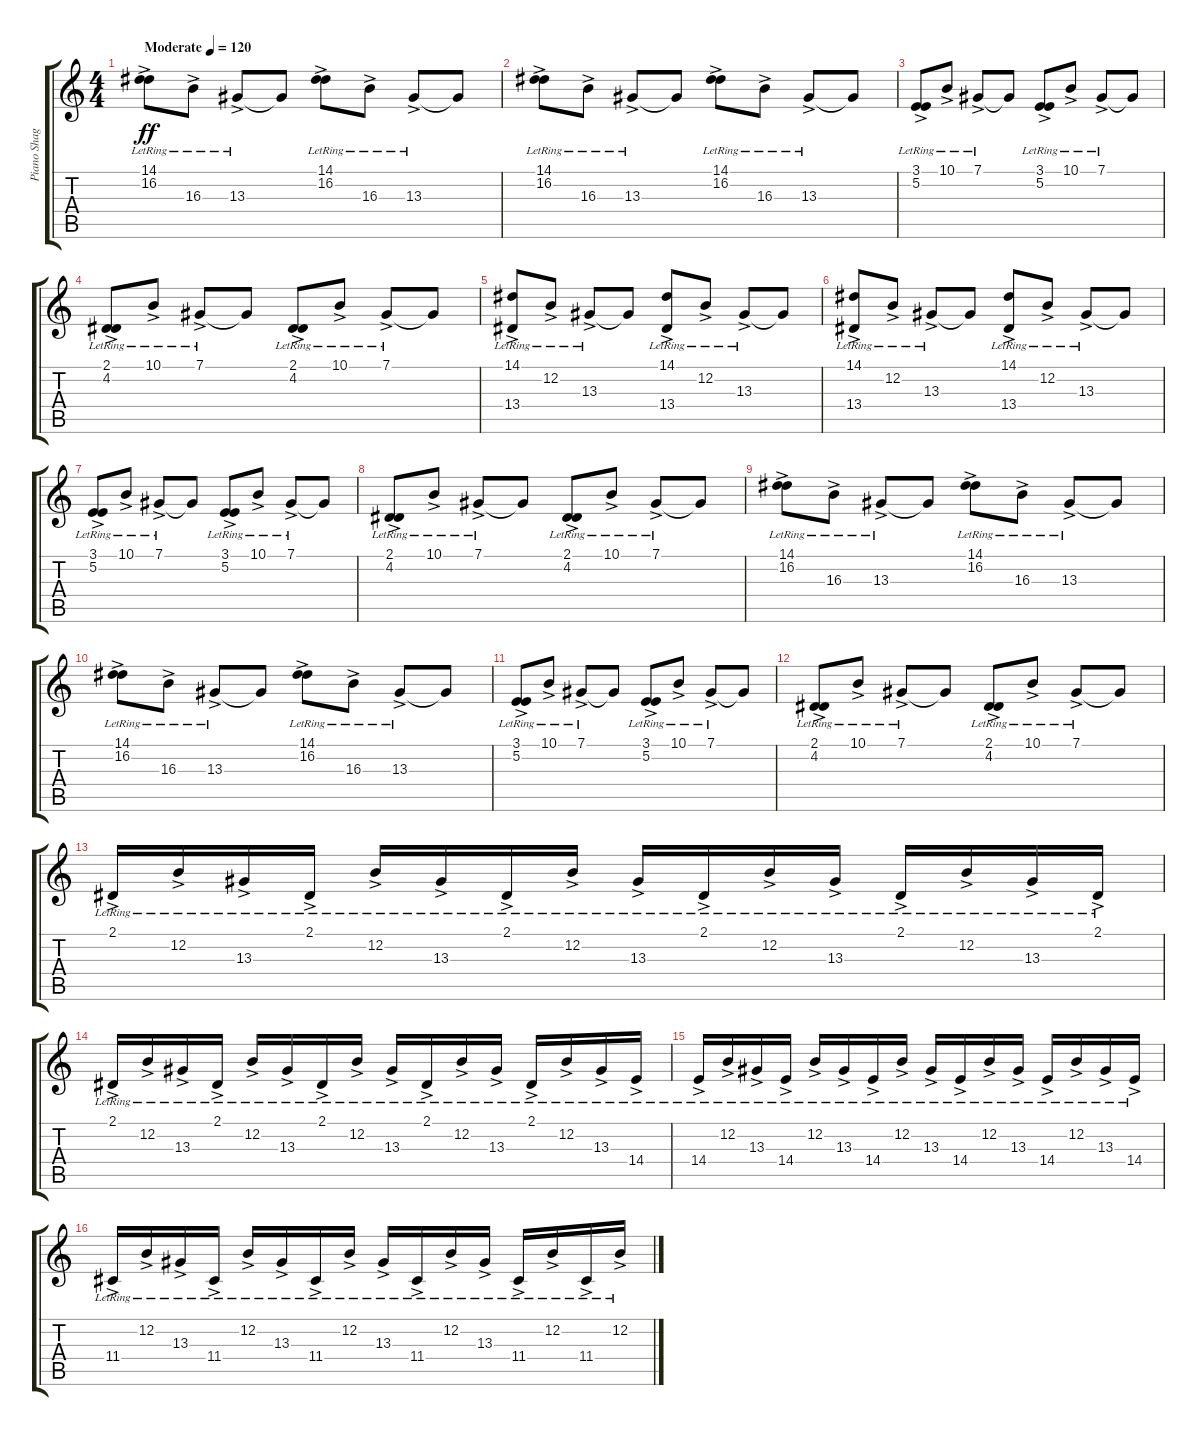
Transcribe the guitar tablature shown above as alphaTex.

\track ("Piano Shaggy" "Piano Shag") {instrument brightacousticpiano}
\staff {score tabs}
\tuning (Db4 B3 G3 D3 A2 E2) {hide}
\ts (4 4)
\tempo (120 "Moderate")
\clef g2
\ks c
(14.1{ac lr} 16.2{ac lr}).8{dy ff instrument brightacousticpiano} 16.3{ac lr}.8 13.3{ac lr}.8 13.3{t}.8 (14.1{ac lr} 16.2{ac lr}).8 16.3{ac lr}.8 13.3{ac lr}.8 13.3{t}.8 |
(14.1{ac lr} 16.2{ac lr}).8 16.3{ac lr}.8 13.3{ac lr}.8 13.3{t}.8 (14.1{ac lr} 16.2{ac lr}).8 16.3{ac lr}.8 13.3{ac lr}.8 13.3{t}.8 |
(3.1{ac lr} 5.2{ac lr}).8 10.1{ac lr}.8 7.1{ac lr}.8 7.1{t}.8 (3.1{ac lr} 5.2{ac lr}).8 10.1{ac lr}.8 7.1{ac lr}.8 7.1{t}.8 |
(2.1{ac lr} 4.2{ac lr}).8 10.1{ac lr}.8 7.1{ac lr}.8 7.1{t}.8 (2.1{ac lr} 4.2{ac lr}).8 10.1{ac lr}.8 7.1{ac lr}.8 7.1{t}.8 |
(14.1{ac lr} 13.4{ac lr}).8 12.2{ac lr}.8 13.3{ac lr}.8 13.3{t}.8 (14.1{ac lr} 13.4{ac lr}).8 12.2{ac lr}.8 13.3{ac lr}.8 13.3{t}.8 |
(14.1{ac lr} 13.4{ac lr}).8 12.2{ac lr}.8 13.3{ac lr}.8 13.3{t}.8 (14.1{ac lr} 13.4{ac lr}).8 12.2{ac lr}.8 13.3{ac lr}.8 13.3{t}.8 |
(3.1{ac lr} 5.2{ac lr}).8 10.1{ac lr}.8 7.1{ac lr}.8 7.1{t}.8 (3.1{ac lr} 5.2{ac lr}).8 10.1{ac lr}.8 7.1{ac lr}.8 7.1{t}.8 |
(2.1{ac lr} 4.2{ac lr}).8 10.1{ac lr}.8 7.1{ac lr}.8 7.1{t}.8 (2.1{ac lr} 4.2{ac lr}).8 10.1{ac lr}.8 7.1{ac lr}.8 7.1{t}.8 |
(14.1{ac lr} 16.2{ac lr}).8 16.3{ac lr}.8 13.3{ac lr}.8 13.3{t}.8 (14.1{ac lr} 16.2{ac lr}).8 16.3{ac lr}.8 13.3{ac lr}.8 13.3{t}.8 |
(14.1{ac lr} 16.2{ac lr}).8 16.3{ac lr}.8 13.3{ac lr}.8 13.3{t}.8 (14.1{ac lr} 16.2{ac lr}).8 16.3{ac lr}.8 13.3{ac lr}.8 13.3{t}.8 |
(3.1{ac lr} 5.2{ac lr}).8 10.1{ac lr}.8 7.1{ac lr}.8 7.1{t}.8 (3.1{ac lr} 5.2{ac lr}).8 10.1{ac lr}.8 7.1{ac lr}.8 7.1{t}.8 |
(2.1{ac lr} 4.2{ac lr}).8 10.1{ac lr}.8 7.1{ac lr}.8 7.1{t}.8 (2.1{ac lr} 4.2{ac lr}).8 10.1{ac lr}.8 7.1{ac lr}.8 7.1{t}.8 |
2.1{ac lr}.16 12.2{ac lr}.16 13.3{ac lr}.16 2.1{ac lr}.16 12.2{ac lr}.16 13.3{ac lr}.16 2.1{ac lr}.16 12.2{ac lr}.16 13.3{ac lr}.16 2.1{ac lr}.16 12.2{ac lr}.16 13.3{ac lr}.16 2.1{ac lr}.16 12.2{ac lr}.16 13.3{ac lr}.16 2.1{ac lr}.16 |
2.1{ac lr}.16 12.2{ac lr}.16 13.3{ac lr}.16 2.1{ac lr}.16 12.2{ac lr}.16 13.3{ac lr}.16 2.1{ac lr}.16 12.2{ac lr}.16 13.3{ac lr}.16 2.1{ac lr}.16 12.2{ac lr}.16 13.3{ac lr}.16 2.1{ac lr}.16 12.2{ac lr}.16 13.3{ac lr}.16 14.4{ac lr}.16 |
14.4{ac lr}.16 12.2{ac lr}.16 13.3{ac lr}.16 14.4{ac lr}.16 12.2{ac lr}.16 13.3{ac lr}.16 14.4{ac lr}.16 12.2{ac lr}.16 13.3{ac lr}.16 14.4{ac lr}.16 12.2{ac lr}.16 13.3{ac lr}.16 14.4{ac lr}.16 12.2{ac lr}.16 13.3{ac lr}.16 14.4{ac lr}.16 |
11.4{ac lr}.16 12.2{ac lr}.16 13.3{ac lr}.16 11.4{ac lr}.16 12.2{ac lr}.16 13.3{ac lr}.16 11.4{ac lr}.16 12.2{ac lr}.16 13.3{ac lr}.16 11.4{ac lr}.16 12.2{ac lr}.16 13.3{ac lr}.16 11.4{ac lr}.16 12.2{ac lr}.16 11.4{ac lr}.16 12.2{ac lr}.16
